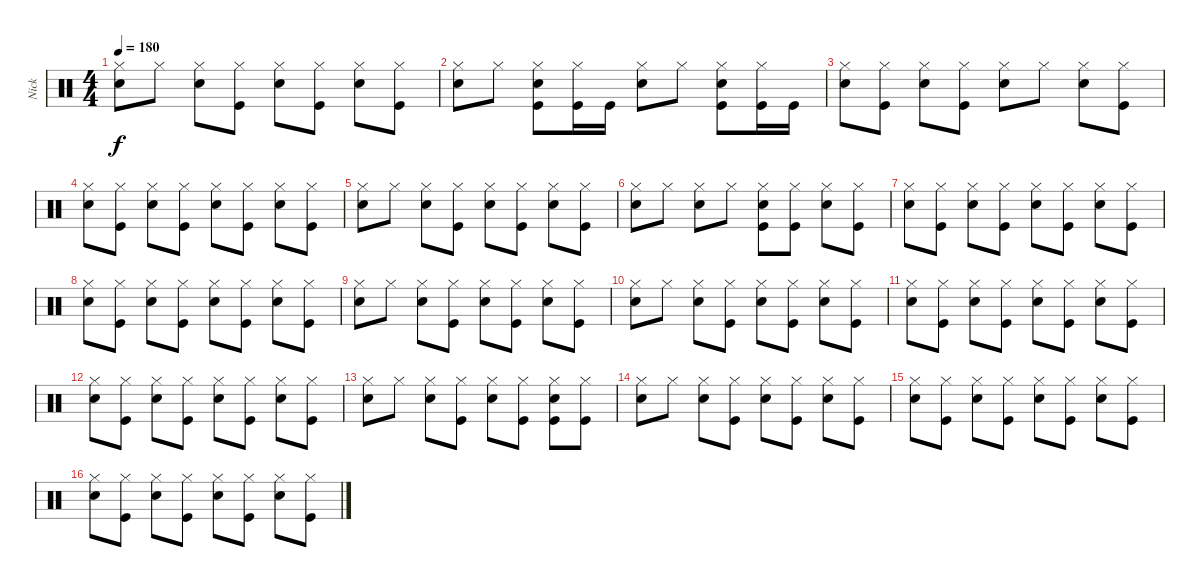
\track ("Nick" "Nick") {solo instrument percussion}
\staff {score}
\articulation defaults
\ts (4 4)
\tempo 180
\clef neutral
\ks c
("Hi-Hat (closed)" "Snare (hit) 2").8{dy f} "Hi-Hat (closed)".8 ("Hi-Hat (closed)" "Snare (hit) 2").8 ("Kick (hit)" "Hi-Hat (closed)").8 ("Hi-Hat (closed)" "Snare (hit) 2").8 ("Kick (hit)" "Hi-Hat (closed)").8 ("Hi-Hat (closed)" "Snare (hit) 2").8 ("Kick (hit)" "Hi-Hat (closed)").8 |
("Hi-Hat (closed)" "Snare (hit) 2").8 "Hi-Hat (closed)".8 ("Kick (hit)" "Hi-Hat (closed)" "Snare (hit) 2").8 ("Kick (hit)" "Hi-Hat (closed)").16 "Kick (hit)".16 ("Hi-Hat (closed)" "Snare (hit) 2").8 "Hi-Hat (closed)".8 ("Kick (hit)" "Hi-Hat (closed)" "Snare (hit) 2").8 ("Kick (hit)" "Hi-Hat (closed)").16 "Kick (hit)".16 |
("Hi-Hat (closed)" "Snare (hit) 2").8 ("Kick (hit)" "Hi-Hat (closed)").8 ("Hi-Hat (closed)" "Snare (hit) 2").8 ("Kick (hit)" "Hi-Hat (closed)").8 ("Hi-Hat (closed)" "Snare (hit) 2").8 "Hi-Hat (closed)".8 ("Hi-Hat (closed)" "Snare (hit) 2").8 ("Kick (hit)" "Hi-Hat (closed)").8 |
("Hi-Hat (closed)" "Snare (hit) 2").8 ("Kick (hit)" "Hi-Hat (closed)").8 ("Hi-Hat (closed)" "Snare (hit) 2").8 ("Kick (hit)" "Hi-Hat (closed)").8 ("Hi-Hat (closed)" "Snare (hit) 2").8 ("Kick (hit)" "Hi-Hat (closed)").8 ("Hi-Hat (closed)" "Snare (hit) 2").8 ("Kick (hit)" "Hi-Hat (closed)").8 |
("Hi-Hat (closed)" "Snare (hit) 2").8 "Hi-Hat (closed)".8 ("Hi-Hat (closed)" "Snare (hit) 2").8 ("Kick (hit)" "Hi-Hat (closed)").8 ("Hi-Hat (closed)" "Snare (hit) 2").8 ("Kick (hit)" "Hi-Hat (closed)").8 ("Hi-Hat (closed)" "Snare (hit) 2").8 ("Kick (hit)" "Hi-Hat (closed)").8 |
("Hi-Hat (closed)" "Snare (hit) 2").8 "Hi-Hat (closed)".8 ("Hi-Hat (closed)" "Snare (hit) 2").8 "Hi-Hat (closed)".8 ("Kick (hit)" "Hi-Hat (closed)" "Snare (hit) 2").8 ("Kick (hit)" "Hi-Hat (closed)").8 ("Hi-Hat (closed)" "Snare (hit) 2").8 ("Kick (hit)" "Hi-Hat (closed)").8 |
("Hi-Hat (closed)" "Snare (hit) 2").8 ("Kick (hit)" "Hi-Hat (closed)").8 ("Hi-Hat (closed)" "Snare (hit) 2").8 ("Kick (hit)" "Hi-Hat (closed)").8 ("Hi-Hat (closed)" "Snare (hit) 2").8 ("Kick (hit)" "Hi-Hat (closed)").8 ("Hi-Hat (closed)" "Snare (hit) 2").8 ("Kick (hit)" "Hi-Hat (closed)").8 |
("Hi-Hat (closed)" "Snare (hit) 2").8 ("Kick (hit)" "Hi-Hat (closed)").8 ("Hi-Hat (closed)" "Snare (hit) 2").8 ("Kick (hit)" "Hi-Hat (closed)").8 ("Hi-Hat (closed)" "Snare (hit) 2").8 ("Kick (hit)" "Hi-Hat (closed)").8 ("Hi-Hat (closed)" "Snare (hit) 2").8 ("Kick (hit)" "Hi-Hat (closed)").8 |
("Hi-Hat (closed)" "Snare (hit) 2").8 "Hi-Hat (closed)".8 ("Hi-Hat (closed)" "Snare (hit) 2").8 ("Kick (hit)" "Hi-Hat (closed)").8 ("Hi-Hat (closed)" "Snare (hit) 2").8 ("Kick (hit)" "Hi-Hat (closed)").8 ("Hi-Hat (closed)" "Snare (hit) 2").8 ("Kick (hit)" "Hi-Hat (closed)").8 |
("Hi-Hat (closed)" "Snare (hit) 2").8 "Hi-Hat (closed)".8 ("Hi-Hat (closed)" "Snare (hit) 2").8 ("Kick (hit)" "Hi-Hat (closed)").8 ("Hi-Hat (closed)" "Snare (hit) 2").8 ("Kick (hit)" "Hi-Hat (closed)").8 ("Hi-Hat (closed)" "Snare (hit) 2").8 ("Kick (hit)" "Hi-Hat (closed)").8 |
("Hi-Hat (closed)" "Snare (hit) 2").8 ("Kick (hit)" "Hi-Hat (closed)").8 ("Hi-Hat (closed)" "Snare (hit) 2").8 ("Kick (hit)" "Hi-Hat (closed)").8 ("Hi-Hat (closed)" "Snare (hit) 2").8 ("Kick (hit)" "Hi-Hat (closed)").8 ("Hi-Hat (closed)" "Snare (hit) 2").8 ("Kick (hit)" "Hi-Hat (closed)").8 |
("Hi-Hat (closed)" "Snare (hit) 2").8 ("Kick (hit)" "Hi-Hat (closed)").8 ("Hi-Hat (closed)" "Snare (hit) 2").8 ("Kick (hit)" "Hi-Hat (closed)").8 ("Hi-Hat (closed)" "Snare (hit) 2").8 ("Kick (hit)" "Hi-Hat (closed)").8 ("Hi-Hat (closed)" "Snare (hit) 2").8 ("Kick (hit)" "Hi-Hat (closed)").8 |
("Hi-Hat (closed)" "Snare (hit) 2").8 "Hi-Hat (closed)".8 ("Hi-Hat (closed)" "Snare (hit) 2").8 ("Kick (hit)" "Hi-Hat (closed)").8 ("Hi-Hat (closed)" "Snare (hit) 2").8 ("Kick (hit)" "Hi-Hat (closed)").8 ("Kick (hit)" "Hi-Hat (closed)" "Snare (hit) 2").8 ("Kick (hit)" "Hi-Hat (closed)").8 |
("Hi-Hat (closed)" "Snare (hit) 2").8 "Hi-Hat (closed)".8 ("Hi-Hat (closed)" "Snare (hit) 2").8 ("Kick (hit)" "Hi-Hat (closed)").8 ("Hi-Hat (closed)" "Snare (hit) 2").8 ("Kick (hit)" "Hi-Hat (closed)").8 ("Hi-Hat (closed)" "Snare (hit) 2").8 ("Kick (hit)" "Hi-Hat (closed)").8 |
("Hi-Hat (closed)" "Snare (hit) 2").8 ("Kick (hit)" "Hi-Hat (closed)").8 ("Hi-Hat (closed)" "Snare (hit) 2").8 ("Kick (hit)" "Hi-Hat (closed)").8 ("Hi-Hat (closed)" "Snare (hit) 2").8 ("Kick (hit)" "Hi-Hat (closed)").8 ("Hi-Hat (closed)" "Snare (hit) 2").8 ("Kick (hit)" "Hi-Hat (closed)").8 |
("Hi-Hat (closed)" "Snare (hit) 2").8 ("Kick (hit)" "Hi-Hat (closed)").8 ("Hi-Hat (closed)" "Snare (hit) 2").8 ("Kick (hit)" "Hi-Hat (closed)").8 ("Hi-Hat (closed)" "Snare (hit) 2").8 ("Kick (hit)" "Hi-Hat (closed)").8 ("Hi-Hat (closed)" "Snare (hit) 2").8 ("Kick (hit)" "Hi-Hat (closed)").8
